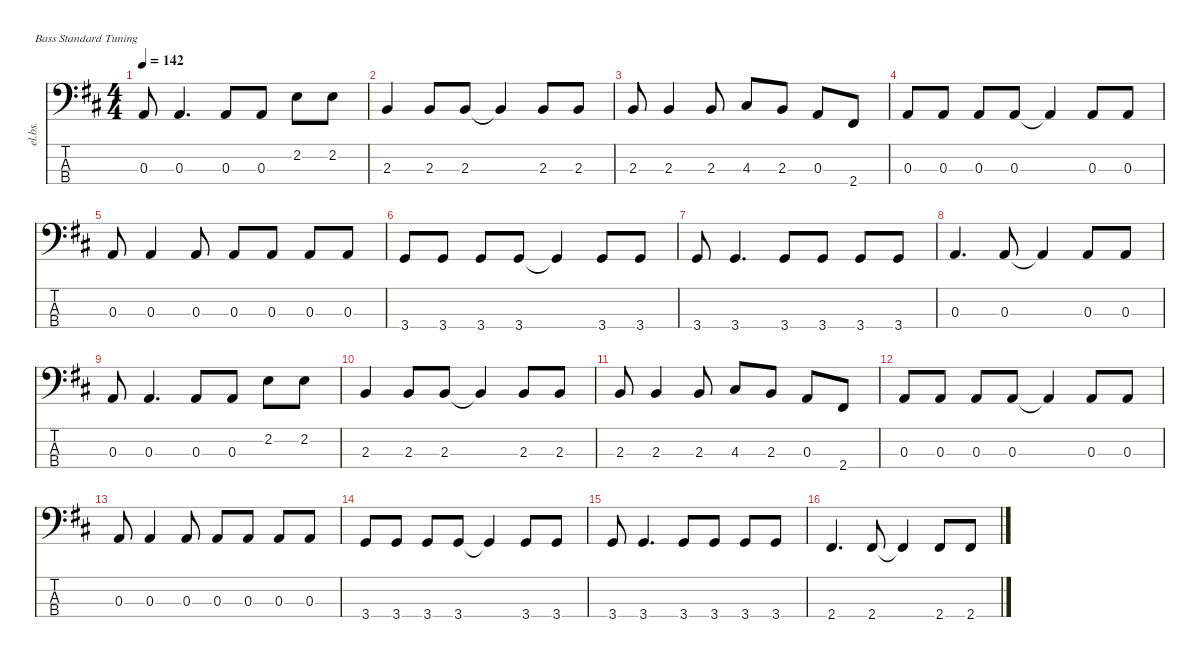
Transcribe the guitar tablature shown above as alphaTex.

\defaultSystemsLayout 4
\hideDynamics
\bracketExtendMode nobrackets
\otherSystemsTrackNameOrientation horizontal
\track ("Cliff - Bass" "el.bs.") {defaultSystemsLayout 8 instrument electricbassfinger}
\staff {score tabs}
\tuning (G2 D2 A1 E1)
\ts (4 4)
\tempo 142
\clef f4
\ks bminor
0.3{acc forcenatural}.8{dy f beam Up} 0.3{acc forcenatural}.4{d beam Up} 0.3{acc forcenatural}.8{beam Up} 0.3{acc forcenatural}.8{beam Up} 2.2{acc forcenatural}.8{beam Down} 2.2{acc forcenatural}.8{beam Down} |
2.3{acc forcenatural}.4{beam Up} 2.3{acc forcenatural}.8{beam Up} 2.3{acc forcenatural}.8{beam Up} 2.3{t acc forcenatural}.4{beam Up} 2.3{acc forcenatural}.8{beam Up} 2.3{acc forcenatural}.8{beam Up} |
2.3{acc forcenatural}.8{beam Up} 2.3{acc forcenatural}.4{beam Up} 2.3{acc forcenatural}.8{beam Up} 4.3{acc #}.8{beam Up} 2.3{acc forcenatural}.8{beam Up} 0.3{acc forcenatural}.8{beam Up} 2.4{acc #}.8{beam Up} |
0.3{acc forcenatural}.8{beam Up} 0.3{acc forcenatural}.8{beam Up} 0.3{acc forcenatural}.8{beam Up} 0.3{acc forcenatural}.8{beam Up} 0.3{t acc forcenatural}.4{beam Up} 0.3{acc forcenatural}.8{beam Up} 0.3{acc forcenatural}.8{beam Up} |
0.3{acc forcenatural}.8{beam Up} 0.3{acc forcenatural}.4{beam Up} 0.3{acc forcenatural}.8{beam Up} 0.3{acc forcenatural}.8{beam Up} 0.3{acc forcenatural}.8{beam Up} 0.3{acc forcenatural}.8{beam Up} 0.3{acc forcenatural}.8{beam Up} |
3.4{acc forcenatural}.8{beam Up} 3.4{acc forcenatural}.8{beam Up} 3.4{acc forcenatural}.8{beam Up} 3.4{acc forcenatural}.8{beam Up} 3.4{t acc forcenatural}.4{beam Up} 3.4{acc forcenatural}.8{beam Up} 3.4{acc forcenatural}.8{beam Up} |
3.4{acc forcenatural}.8{beam Up} 3.4{acc forcenatural}.4{d beam Up} 3.4{acc forcenatural}.8{beam Up} 3.4{acc forcenatural}.8{beam Up} 3.4{acc forcenatural}.8{beam Up} 3.4{acc forcenatural}.8{beam Up} |
0.3{acc forcenatural}.4{d beam Up} 0.3{acc forcenatural}.8{beam Up} 0.3{t acc forcenatural}.4{beam Up} 0.3{acc forcenatural}.8{beam Up} 0.3{acc forcenatural}.8{beam Up} |
0.3{acc forcenatural}.8{beam Up} 0.3{acc forcenatural}.4{d beam Up} 0.3{acc forcenatural}.8{beam Up} 0.3{acc forcenatural}.8{beam Up} 2.2{acc forcenatural}.8{beam Down} 2.2{acc forcenatural}.8{beam Down} |
2.3{acc forcenatural}.4{beam Up} 2.3{acc forcenatural}.8{beam Up} 2.3{acc forcenatural}.8{beam Up} 2.3{t acc forcenatural}.4{beam Up} 2.3{acc forcenatural}.8{beam Up} 2.3{acc forcenatural}.8{beam Up} |
2.3{acc forcenatural}.8{beam Up} 2.3{acc forcenatural}.4{beam Up} 2.3{acc forcenatural}.8{beam Up} 4.3{acc #}.8{beam Up} 2.3{acc forcenatural}.8{beam Up} 0.3{acc forcenatural}.8{beam Up} 2.4{acc #}.8{beam Up} |
0.3{acc forcenatural}.8{beam Up} 0.3{acc forcenatural}.8{beam Up} 0.3{acc forcenatural}.8{beam Up} 0.3{acc forcenatural}.8{beam Up} 0.3{t acc forcenatural}.4{beam Up} 0.3{acc forcenatural}.8{beam Up} 0.3{acc forcenatural}.8{beam Up} |
0.3{acc forcenatural}.8{beam Up} 0.3{acc forcenatural}.4{beam Up} 0.3{acc forcenatural}.8{beam Up} 0.3{acc forcenatural}.8{beam Up} 0.3{acc forcenatural}.8{beam Up} 0.3{acc forcenatural}.8{beam Up} 0.3{acc forcenatural}.8{beam Up} |
3.4{acc forcenatural}.8{beam Up} 3.4{acc forcenatural}.8{beam Up} 3.4{acc forcenatural}.8{beam Up} 3.4{acc forcenatural}.8{beam Up} 3.4{t acc forcenatural}.4{beam Up} 3.4{acc forcenatural}.8{beam Up} 3.4{acc forcenatural}.8{beam Up} |
3.4{acc forcenatural}.8{beam Up} 3.4{acc forcenatural}.4{d beam Up} 3.4{acc forcenatural}.8{beam Up} 3.4{acc forcenatural}.8{beam Up} 3.4{acc forcenatural}.8{beam Up} 3.4{acc forcenatural}.8{beam Up} |
2.4{acc #}.4{d beam Up} 2.4{acc #}.8{beam Up} 2.4{t acc #}.4{beam Up} 2.4{acc #}.8{beam Up} 2.4{acc #}.8{beam Up}
